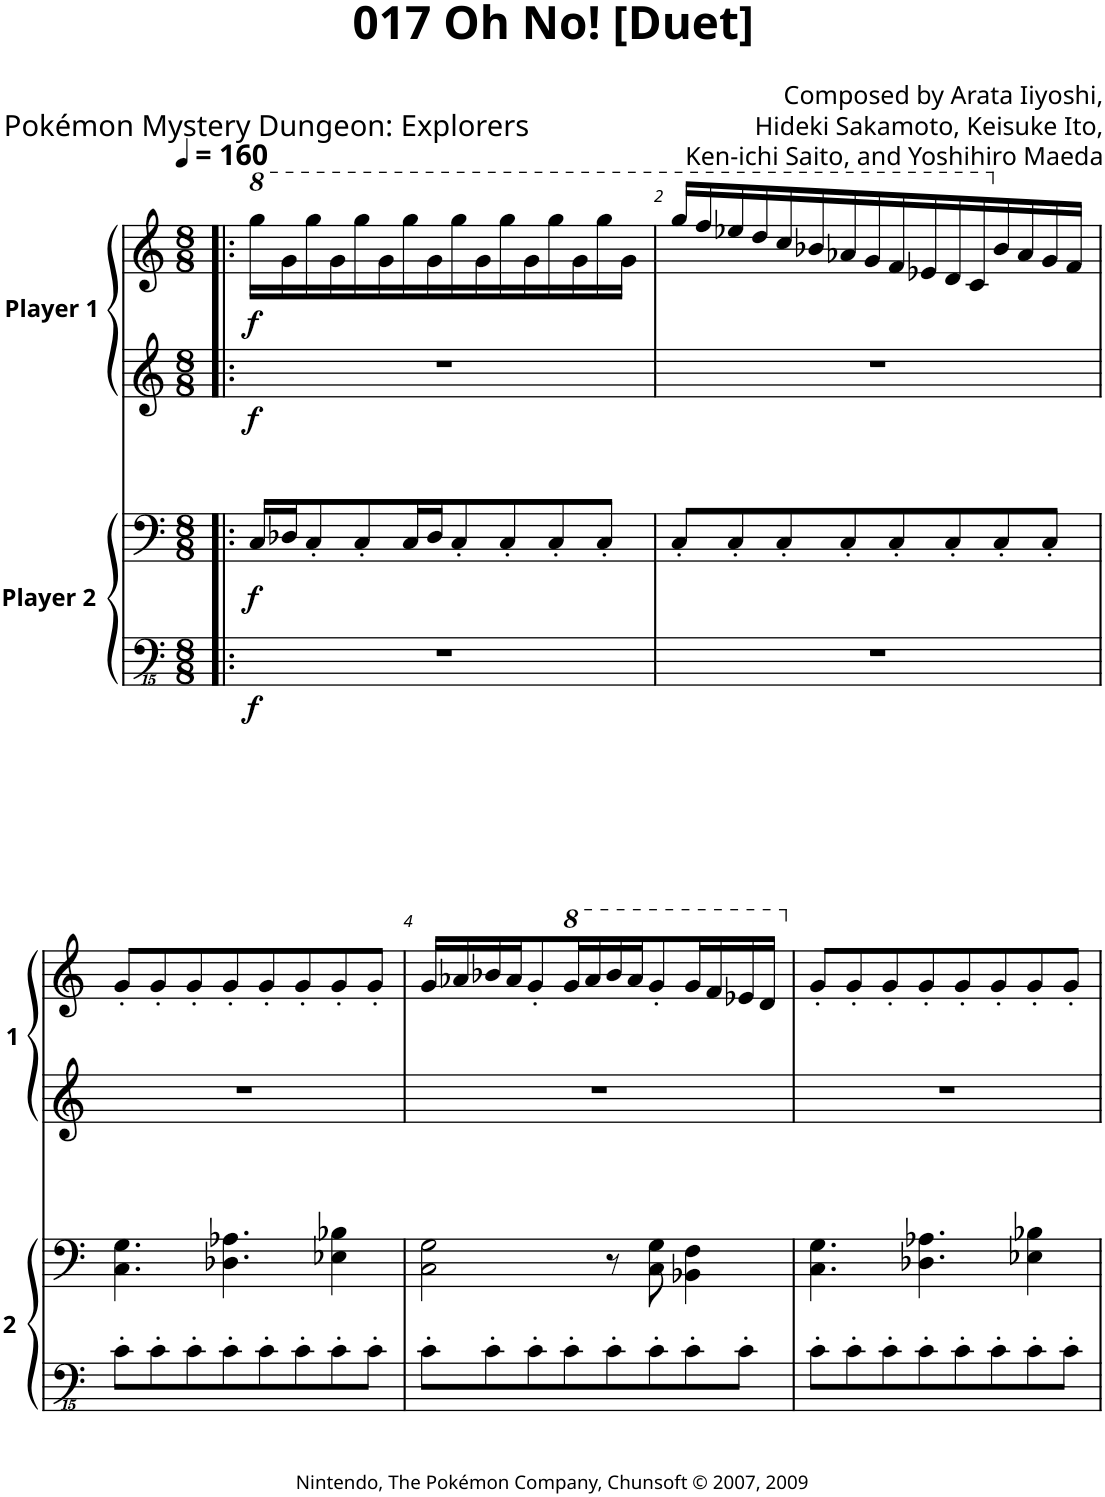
**kern	**kern	**dynam	**kern	**kern	**dynam
*part2	*part2	*part2	*part1	*part1	*part1
*staff4	*staff3	*staff3/4	*staff2	*staff1	*staff1/2
*I"Player 2	*	*	*I"Player 1	*	*
*clefFvv4	*clefF4	*	*clefG2	*clefG2	*
*k[]	*k[]	*	*k[]	*k[]	*
*M8/8	*M8/8	*	*M8/8	*M8/8	*
*MM160	*MM160	*	*MM160	*MM160	*
*	*	*	*	*8va	*
=1!|:	=1!|:	=1!|:	=1!|:	=1!|:	=1!|:
!	!	!LO:DY:b=2	!	!	!
!	!	!LO:DY:n=1:b	!	!	!LO:DY:b=2
!	!	!	!	!	!LO:DY:n=1:b
1r	16C/LL	f f	1r	16ggg\LL	f f
.	16D-X/J	.	.	16gg\	.
.	8C'/	.	.	16ggg\	.
.	.	.	.	16gg\	.
.	8C'/	.	.	16ggg\	.
.	.	.	.	16gg\	.
.	16C/L	.	.	16ggg\	.
.	16D-/J	.	.	16gg\	.
.	8C'/	.	.	16ggg\	.
.	.	.	.	16gg\	.
.	8C'/	.	.	16ggg\	.
.	.	.	.	16gg\	.
.	8C'/	.	.	16ggg\	.
.	.	.	.	16gg\	.
.	8C'/J	.	.	16ggg\	.
.	.	.	.	16gg\JJ	.
=2	=2	=2	=2	=2	=2
1r	8C'/L	.	1r	16ggg/LL	.
.	.	.	.	16fff/	.
.	8C'/	.	.	16eee-X/	.
.	.	.	.	16ddd/	.
.	8C'/	.	.	16ccc/	.
.	.	.	.	16bb-X/	.
.	8C'/	.	.	16aa-X/	.
.	.	.	.	16gg/	.
.	8C'/	.	.	16ff/	.
.	.	.	.	16ee-X/	.
.	8C'/	.	.	16dd/	.
.	.	.	.	16cc/	.
*	*	*	*	*X8va	*
.	8C'/	.	.	16b-/	.
.	.	.	.	16a-/	.
.	8C'/J	.	.	16g/	.
.	.	.	.	16f/JJ	.
!!LO:LB:g=z
=3	=3	=3	=3	=3	=3
*k[]	*k[]	*	*k[]	*k[]	*
8CC'\L	4.C\ 4.G\	.	1r	8g'/L	.
8CC'\	.	.	.	8g'/	.
8CC'\	.	.	.	8g'/	.
8CC'\	4.D-X\ 4.A-X\	.	.	8g'/	.
8CC'\	.	.	.	8g'/	.
8CC'\	.	.	.	8g'/	.
8CC'\	4E-X\ 4B-X\	.	.	8g'/	.
8CC'\J	.	.	.	8g'/J	.
=4	=4	=4	=4	=4	=4
8CC'\L	2C\ 2G\	.	1r	16g/LL	.
.	.	.	.	16a-X/	.
8CC'\	.	.	.	16b-X/	.
.	.	.	.	16a-/J	.
8CC'\	.	.	.	8g'/	.
*	*	*	*	*8va	*
8CC'\	.	.	.	16gg/L	.
.	.	.	.	16aa-/	.
8CC'\	8r	.	.	16bb-/	.
.	.	.	.	16aa-/J	.
8CC'\	8C\ 8G\	.	.	8gg'/	.
8CC'\	4BB-X\ 4F\	.	.	16gg/L	.
.	.	.	.	16ff/	.
8CC'\J	.	.	.	16ee-X/	.
.	.	.	.	16dd/JJ	.
=5	=5	=5	=5	=5	=5
*	*	*	*	*X8va	*
8CC'\L	4.C\ 4.G\	.	1r	8g'/L	.
8CC'\	.	.	.	8g'/	.
8CC'\	.	.	.	8g'/	.
8CC'\	4.D-X\ 4.A-X\	.	.	8g'/	.
8CC'\	.	.	.	8g'/	.
8CC'\	.	.	.	8g'/	.
8CC'\	4E-X\ 4B-X\	.	.	8g'/	.
8CC'\J	.	.	.	8g'/J	.
=	=	=	=	=	=
*-	*-	*-	*-	*-	*-
